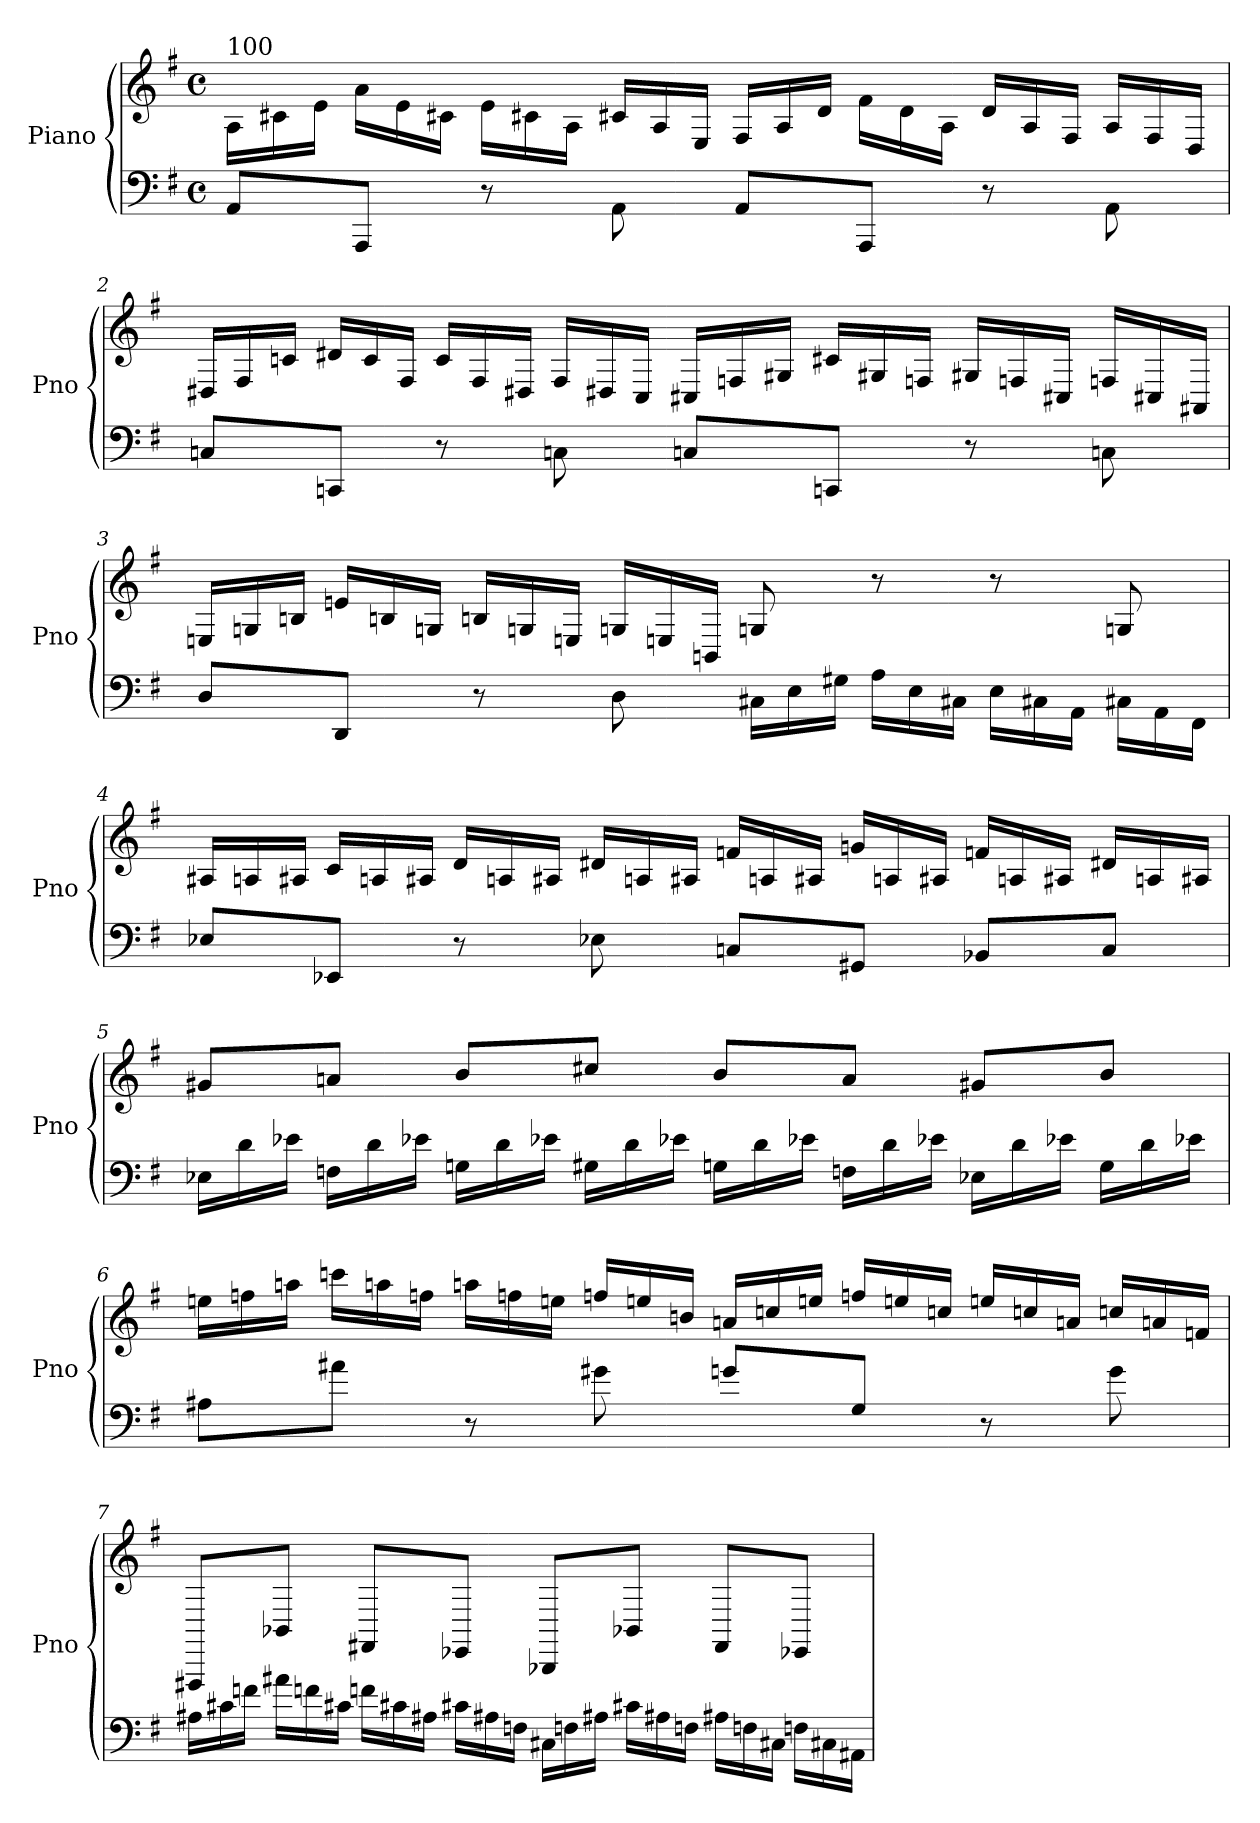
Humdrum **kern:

**kern	**kern
*part1	*part1
*staff2	*staff1
*I"Piano	*
*I'Pno	*
*clefF4	*clefG2
*k[f#]	*k[f#]
*G:	*G:
*M4/4	*M4/4
*met(c)	*met(c)
*	*Xtuplet
=1	=1
!	!LO:TX:a:t=100
8AA/L	24A\LL
.	24c#X\
.	24e\JJ
8AAA/J	24a\LL
.	24e\
.	24c#X\JJ
8r	24e\LL
.	24c#X\
.	24A\JJ
8AA\	24c#X/LL
.	24A/
.	24E/JJ
8AA/L	24F#/LL
.	24A/
.	24d/JJ
8AAA/J	24f#\LL
.	24d\
.	24A\JJ
8r	24d/LL
.	24A/
.	24F#/JJ
8AA\	24A/LL
.	24F#/
.	24D/JJ
!!LO:LB:g=z
=2	=2
8Cn/L	24D#X/LL
.	24F#/
.	24cn/JJ
8CCn/J	24d#X/LL
.	24c/
.	24F#/JJ
8r	24c/LL
.	24F#/
.	24D#X/JJ
8Cn\	24F#/LL
.	24D#X/
.	24C/JJ
8Cn/L	24C#X/LL
.	24Fn/
.	24G#X/JJ
8CCn/J	24c#X/LL
.	24G#X/
.	24Fn/JJ
8r	24G#X/LL
.	24Fn/
.	24C#X/JJ
8Cn\	24Fn/LL
.	24C#X/
.	24AA#X/JJ
=3	=3
8D/L	24En/LL
.	24Gn/
.	24Bn/JJ
8DD/J	24en/LL
.	24Bn/
.	24Gn/JJ
8r	24Bn/LL
.	24Gn/
.	24En/JJ
8D\	24Gn/LL
.	24En/
.	24BBn/JJ
*Xtuplet	*
24C#X\LL	8Gn/
24E\	.
24G#X\JJ	.
24A\LL	8r
24E\	.
24C#X\JJ	.
24E\LL	8r
24C#X\	.
24AA\JJ	.
24C#X\LL	8Gn/
24AA\	.
24FF#\JJ	.
!!LO:LB:g=z
=4	=4
8E-X/L	24A#X/LL
.	24An/
.	24A#X/JJ
8EE-X/J	24c/LL
.	24An/
.	24A#X/JJ
8r	24d/LL
.	24An/
.	24A#X/JJ
8E-X\	24d#X/LL
.	24An/
.	24A#X/JJ
8Cn/L	24fn/LL
.	24An/
.	24A#X/JJ
8GG#X/J	24gn/LL
.	24An/
.	24A#X/JJ
8BB-X/L	24fn/LL
.	24An/
.	24A#X/JJ
8C/J	24d#X/LL
.	24An/
.	24A#X/JJ
=5	=5
24E-X\LL	8g#X/L
24d\	.
24e-X\JJ	.
24Fn\LL	8an/J
24d\	.
24e-X\JJ	.
24Gn\LL	8b/L
24d\	.
24e-X\JJ	.
24G#X\LL	8cc#X/J
24d\	.
24e-X\JJ	.
24Gn\LL	8b/L
24d\	.
24e-X\JJ	.
24Fn\LL	8a/J
24d\	.
24e-X\JJ	.
24E-X\LL	8g#X/L
24d\	.
24e-X\JJ	.
24G\LL	8b/J
24d\	.
24e-X\JJ	.
!!LO:LB:g=z
=6	=6
8A#X\L	24een\LL
.	24ffn\
.	24aan\JJ
8a#X\J	24cccn\LL
.	24aan\
.	24ffn\JJ
8r	24aan\LL
.	24ffn\
.	24een\JJ
8g#X\	24ffn/LL
.	24een/
.	24bn/JJ
8gn/L	24an/LL
.	24ccn/
.	24een/JJ
8G/J	24ffn/LL
.	24een/
.	24ccn/JJ
8r	24een/LL
.	24ccn/
.	24an/JJ
8g\	24ccn/LL
.	24an/
.	24fn/JJ
=7	=7
24A#X\LL	8FFF#X/L
24c#X\	.
24fn\JJ	.
24a#X\LL	8BB-X/J
24fn\	.
24c#X\JJ	.
24fn\LL	8FF#X/L
24c#X\	.
24A#X\JJ	.
24c#X\LL	8EE-X/J
24A#X\	.
24Fn\JJ	.
24C#X\LL	8BBB-X/L
24Fn\	.
24A#X\JJ	.
24c#X\LL	8BB-X/J
24A#X\	.
24Fn\JJ	.
24A#X\LL	8FF#/L
24Fn\	.
24C#X\JJ	.
24Fn\LL	8EE-X/J
24C#X\	.
24AA#X\JJ	.
=	=
*-	*-
